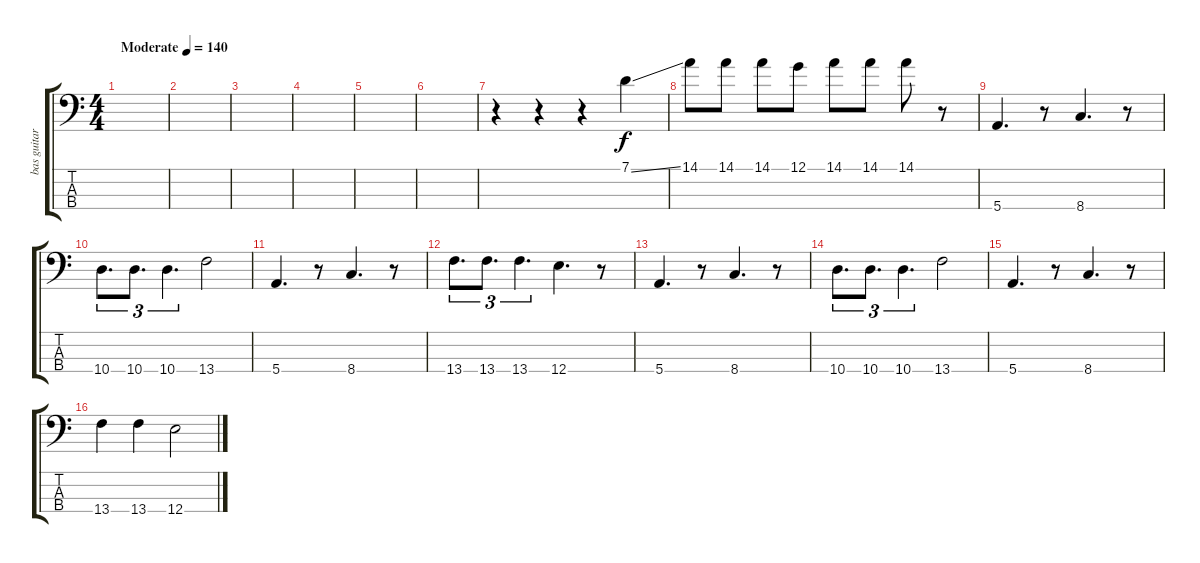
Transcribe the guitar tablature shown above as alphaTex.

\track ("bas guitar" "bas guitar") {instrument electricbassfinger}
\staff {score tabs}
\tuning (G2 D2 A1 E1) {hide}
\ts (4 4)
\tempo (140 "Moderate")
\clef f4
\ks c
|
|
|
|
|
|
r.4 r.4 r.4 7.1{ss}.4 |
14.1.8 14.1.8 14.1.8 12.1.8 14.1.8 14.1.8 14.1.8 r.8 |
5.4.4{d} r.8 8.4.4{d} r.8 |
10.4.8{d tu (3 2)} 10.4.8{d tu (3 2)} 10.4.4{d tu (3 2)} 13.4.2 |
5.4.4{d} r.8 8.4.4{d} r.8 |
13.4.8{d tu (3 2)} 13.4.8{d tu (3 2)} 13.4.4{d tu (3 2)} 12.4.4{d} r.8 |
5.4.4{d} r.8 8.4.4{d} r.8 |
10.4.8{d tu (3 2)} 10.4.8{d tu (3 2)} 10.4.4{d tu (3 2)} 13.4.2 |
5.4.4{d} r.8 8.4.4{d} r.8 |
13.4.4 13.4.4 12.4.2
